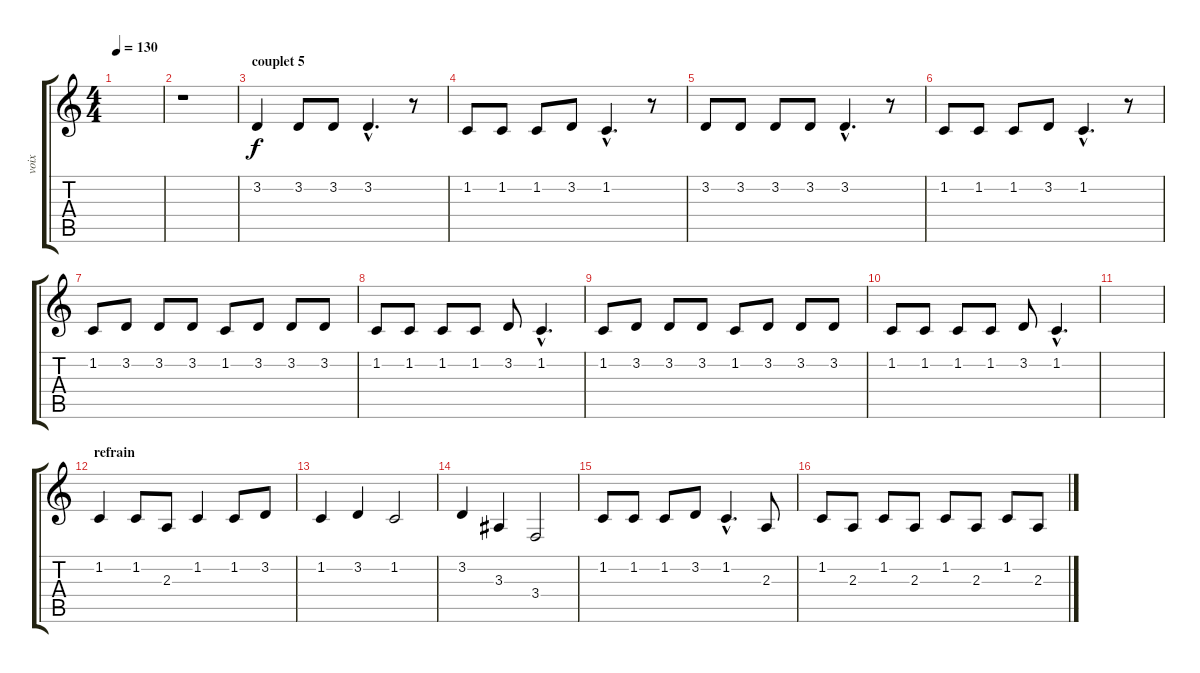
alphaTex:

\track ("voix" "voix") {instrument lead2sawtooth}
\staff {score tabs}
\tuning (E4 B3 G3 D3 A2 E2) {hide}
\ts (4 4)
\tempo 130
\clef g2
\ks c
|
r.1 |
\section ("" "couplet 5")
3.2.4 3.2.8 3.2.8 3.2{hac}.4{d} r.8 |
1.2.8 1.2.8 1.2.8 3.2.8 1.2{hac}.4{d} r.8 |
3.2.8 3.2.8 3.2.8 3.2.8 3.2{hac}.4{d} r.8 |
1.2.8 1.2.8 1.2.8 3.2.8 1.2{hac}.4{d} r.8 |
1.2.8 3.2.8 3.2.8 3.2.8 1.2.8 3.2.8 3.2.8 3.2.8 |
1.2.8 1.2.8 1.2.8 1.2.8 3.2.8 1.2{hac}.4{d} |
1.2.8 3.2.8 3.2.8 3.2.8 1.2.8 3.2.8 3.2.8 3.2.8 |
1.2.8 1.2.8 1.2.8 1.2.8 3.2.8 1.2{hac}.4{d} |
|
\section ("" "refrain")
1.2.4 1.2.8 2.3.8 1.2.4 1.2.8 3.2.8 |
1.2.4 3.2.4 1.2.2 |
3.2.4 3.3.4 3.4.2 |
1.2.8 1.2.8 1.2.8 3.2.8 1.2{hac}.4{d} 2.3.8 |
1.2.8 2.3.8 1.2.8 2.3.8 1.2.8 2.3.8 1.2.8 2.3.8
